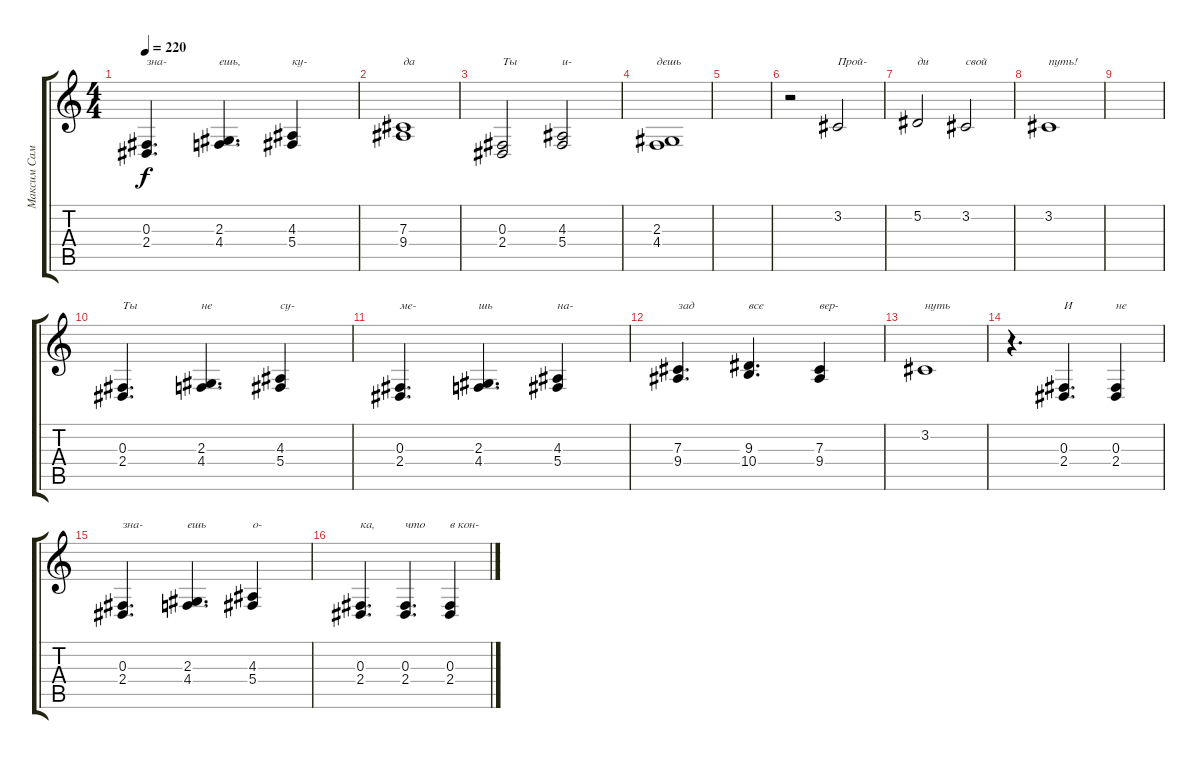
\track ("Максим Самосват" "Максим Сам") {instrument bassoon}
\staff {score tabs}
\tuning (Eb4 Bb3 Gb3 Db3 Ab2 Eb2) {hide}
\ts (4 4)
\tempo 220
\clef g2
\ks c
(0.3 2.4).4{d txt "зна-" dy f} (2.3 4.4).4{d txt "ешь,"} (4.3 5.4).4{txt "ку-"} |
(7.3 9.4).1{txt "да"} |
(0.3 2.4).2{txt "Ты"} (4.3 5.4).2{txt "и-"} |
(2.3 4.4).1{txt "дешь"} |
|
r.2 3.2.2{txt "Прой-"} |
5.2.2{txt "ди"} 3.2.2{txt "свой"} |
3.2.1{txt "путь!"} |
|
(0.3 2.4).4{d txt "Ты"} (2.3 4.4).4{d txt "не"} (4.3 5.4).4{txt "су-"} |
(0.3 2.4).4{d txt "ме-"} (2.3 4.4).4{d txt "шь"} (4.3 5.4).4{txt "на-"} |
(7.3 9.4).4{d txt "зад"} (9.3 10.4).4{d txt "все"} (7.3 9.4).4{txt "вер-"} |
3.2.1{txt "нуть"} |
r.4{d} (0.3 2.4).4{d txt "И"} (0.3 2.4).4{txt "не"} |
(0.3 2.4).4{d txt "зна-"} (2.3 4.4).4{d txt "ешь"} (4.3 5.4).4{txt "о-"} |
(0.3 2.4).4{d txt "ка,"} (0.3 2.4).4{d txt "что"} (0.3 2.4).4{txt "в кон-"}
